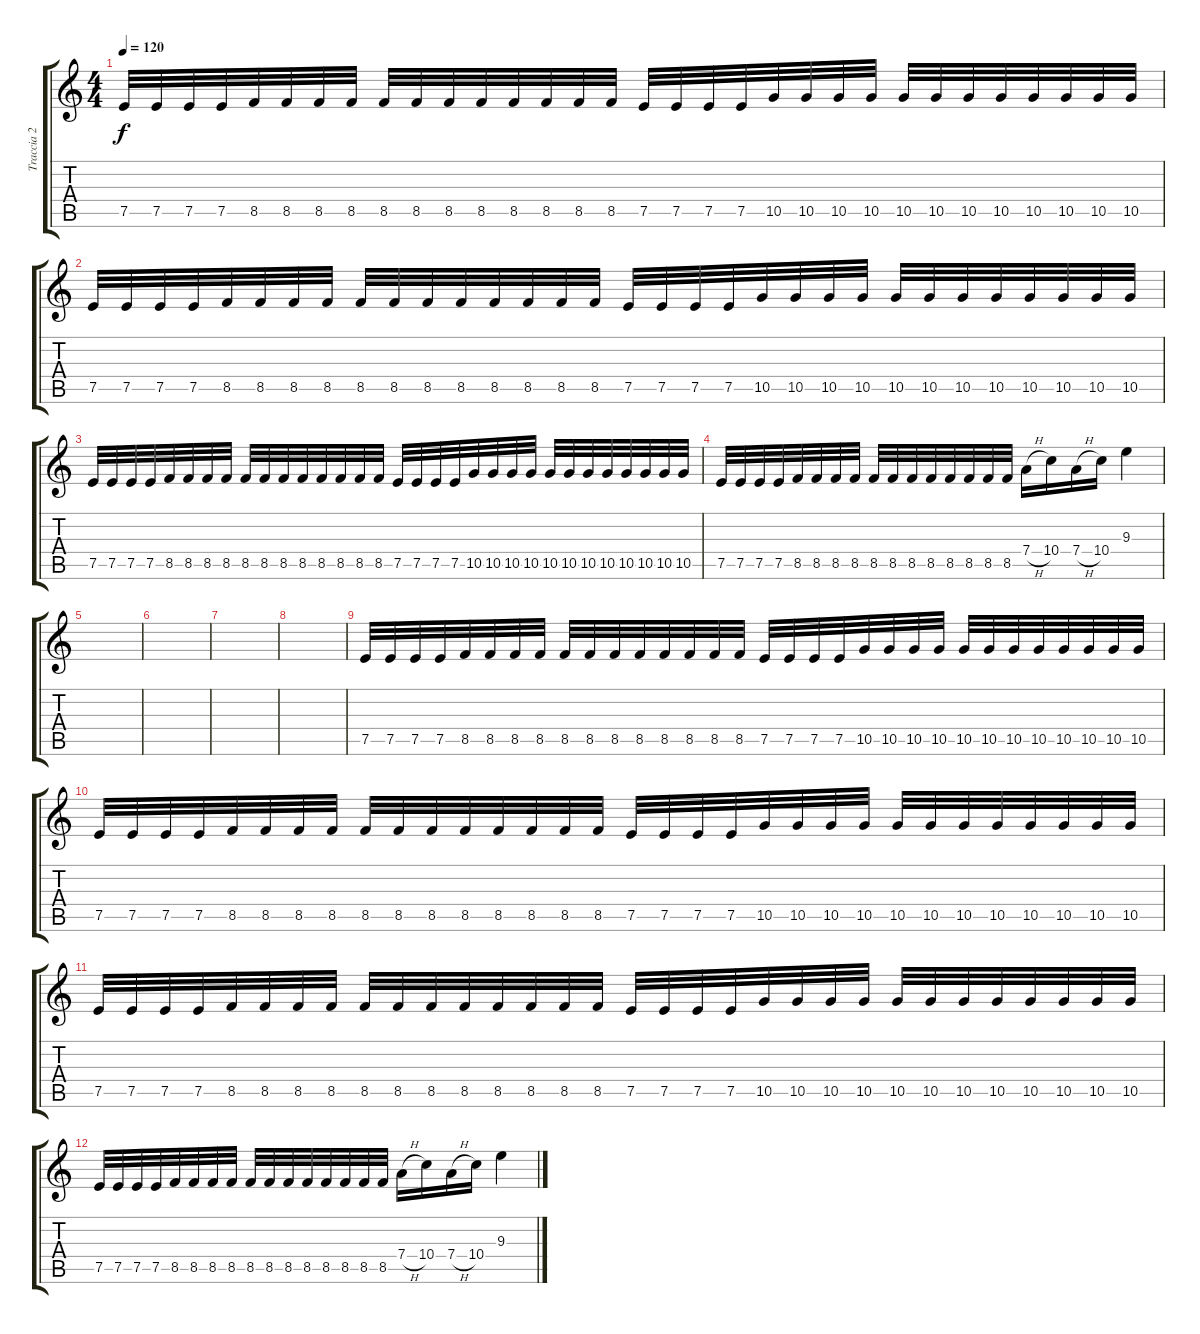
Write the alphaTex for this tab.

\track ("Traccia 2" "Traccia 2") {instrument distortionguitar}
\staff {score tabs}
\tuning (E4 B3 G3 D3 A2 E2) {hide}
\ts (4 4)
\tempo 120
\clef g2
\ks c
7.5.32{dy f} 7.5.32 7.5.32 7.5.32 8.5.32 8.5.32 8.5.32 8.5.32 8.5.32 8.5.32 8.5.32 8.5.32 8.5.32 8.5.32 8.5.32 8.5.32 7.5.32 7.5.32 7.5.32 7.5.32 10.5.32 10.5.32 10.5.32 10.5.32 10.5.32 10.5.32 10.5.32 10.5.32 10.5.32 10.5.32 10.5.32 10.5.32 |
7.5.32 7.5.32 7.5.32 7.5.32 8.5.32 8.5.32 8.5.32 8.5.32 8.5.32 8.5.32 8.5.32 8.5.32 8.5.32 8.5.32 8.5.32 8.5.32 7.5.32 7.5.32 7.5.32 7.5.32 10.5.32 10.5.32 10.5.32 10.5.32 10.5.32 10.5.32 10.5.32 10.5.32 10.5.32 10.5.32 10.5.32 10.5.32 |
7.5.32 7.5.32 7.5.32 7.5.32 8.5.32 8.5.32 8.5.32 8.5.32 8.5.32 8.5.32 8.5.32 8.5.32 8.5.32 8.5.32 8.5.32 8.5.32 7.5.32 7.5.32 7.5.32 7.5.32 10.5.32 10.5.32 10.5.32 10.5.32 10.5.32 10.5.32 10.5.32 10.5.32 10.5.32 10.5.32 10.5.32 10.5.32 |
7.5.32 7.5.32 7.5.32 7.5.32 8.5.32 8.5.32 8.5.32 8.5.32 8.5.32 8.5.32 8.5.32 8.5.32 8.5.32 8.5.32 8.5.32 8.5.32 7.4{h}.16 10.4.16 7.4{h}.16 10.4.16 9.3.4 |
|
|
|
|
7.5.32 7.5.32 7.5.32 7.5.32 8.5.32 8.5.32 8.5.32 8.5.32 8.5.32 8.5.32 8.5.32 8.5.32 8.5.32 8.5.32 8.5.32 8.5.32 7.5.32 7.5.32 7.5.32 7.5.32 10.5.32 10.5.32 10.5.32 10.5.32 10.5.32 10.5.32 10.5.32 10.5.32 10.5.32 10.5.32 10.5.32 10.5.32 |
7.5.32 7.5.32 7.5.32 7.5.32 8.5.32 8.5.32 8.5.32 8.5.32 8.5.32 8.5.32 8.5.32 8.5.32 8.5.32 8.5.32 8.5.32 8.5.32 7.5.32 7.5.32 7.5.32 7.5.32 10.5.32 10.5.32 10.5.32 10.5.32 10.5.32 10.5.32 10.5.32 10.5.32 10.5.32 10.5.32 10.5.32 10.5.32 |
7.5.32 7.5.32 7.5.32 7.5.32 8.5.32 8.5.32 8.5.32 8.5.32 8.5.32 8.5.32 8.5.32 8.5.32 8.5.32 8.5.32 8.5.32 8.5.32 7.5.32 7.5.32 7.5.32 7.5.32 10.5.32 10.5.32 10.5.32 10.5.32 10.5.32 10.5.32 10.5.32 10.5.32 10.5.32 10.5.32 10.5.32 10.5.32 |
7.5.32 7.5.32 7.5.32 7.5.32 8.5.32 8.5.32 8.5.32 8.5.32 8.5.32 8.5.32 8.5.32 8.5.32 8.5.32 8.5.32 8.5.32 8.5.32 7.4{h}.16 10.4.16 7.4{h}.16 10.4.16 9.3.4
